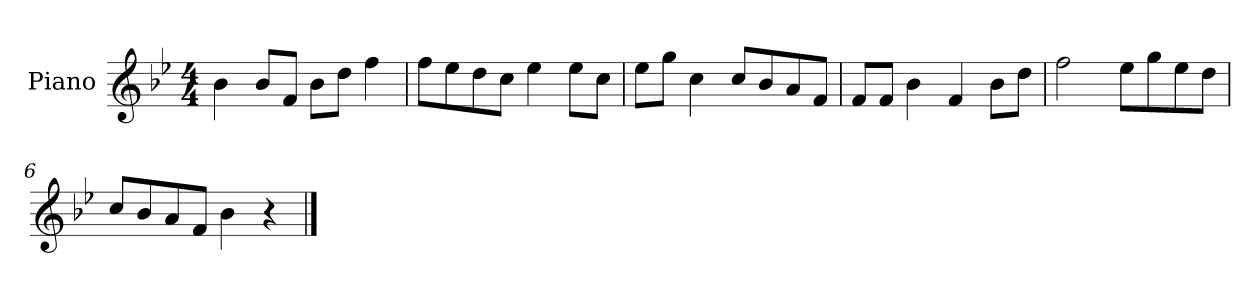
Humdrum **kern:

**kern
*part1
*staff1
*I"Piano
*I'P-no
*clefG2
*k[b-e-]
*M4/4
*MM90
=1
4b-\
8b-/L
8f/J
8b-\L
8dd\J
4ff\
=2
8ff\L
8ee-\
8dd\
8cc\J
4ee-\
8ee-\L
8cc\J
=3
8ee-\L
8gg\J
4cc\
8cc/L
8b-/
8a/
8f/J
=4
8f/L
8f/J
4b-\
4f/
8b-\L
8dd\J
=5
2ff\
8ee-\L
8gg\
8ee-\
8dd\J
=6
8cc/L
8b-/
8a/
8f/J
4b-\
4r
==
*-
